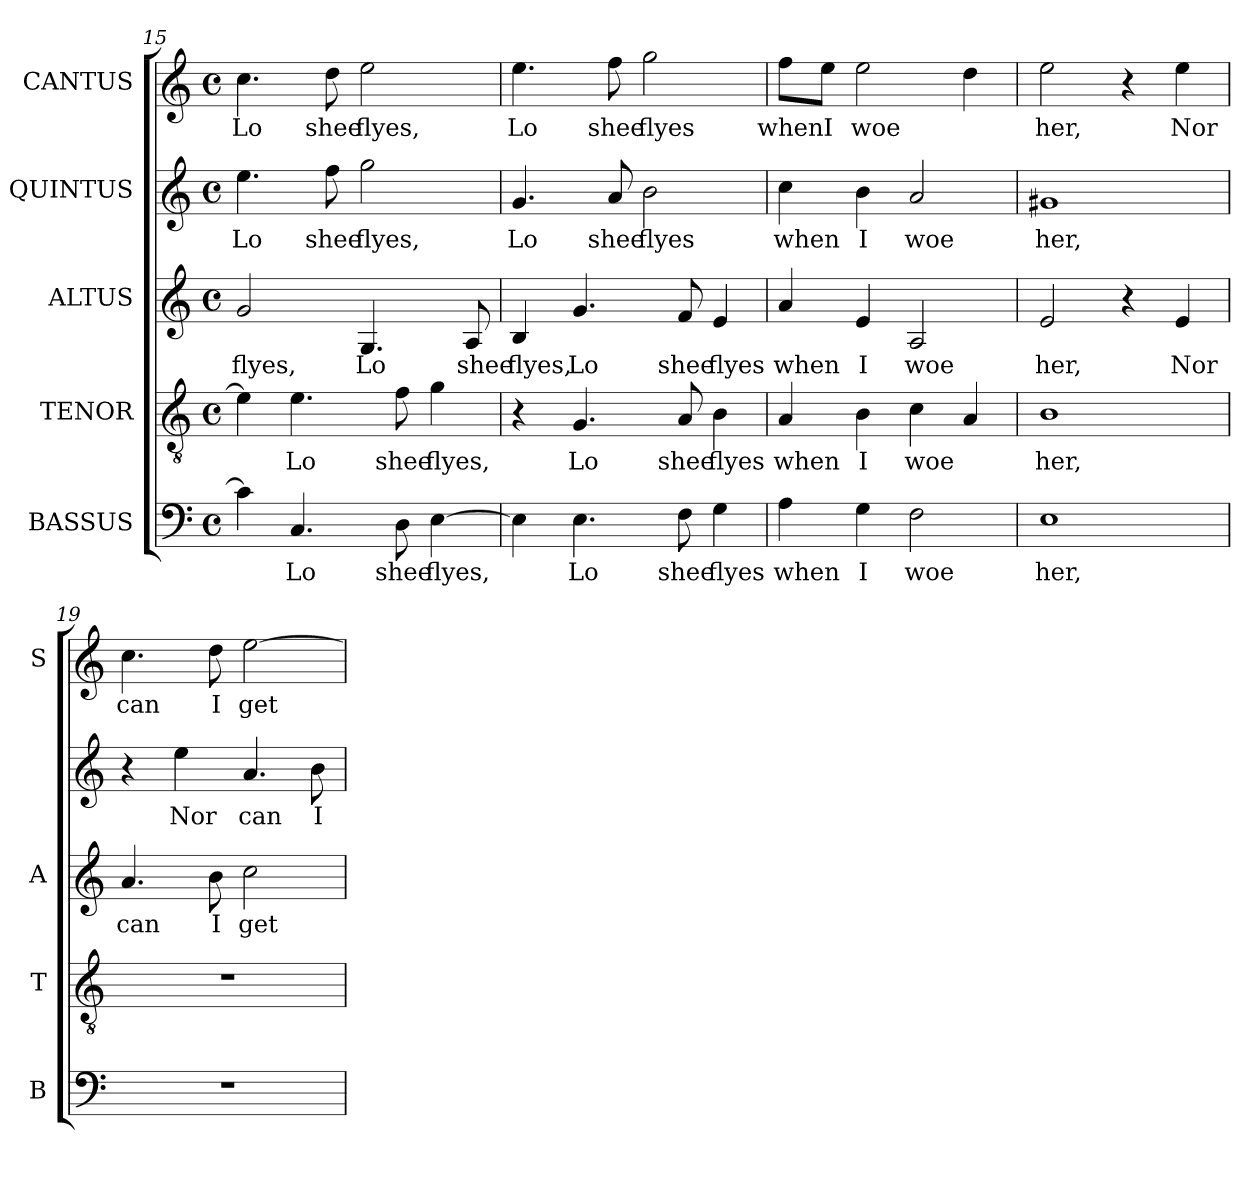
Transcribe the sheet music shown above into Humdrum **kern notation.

**kern	**text	**kern	**text	**kern	**text	**kern	**text	**kern	**text
*part5	*part5	*part4	*part4	*part3	*part3	*part2	*part2	*part1	*part1
*staff5	*staff5	*staff4	*staff4	*staff3	*staff3	*staff2	*staff2	*staff1	*staff1
*I"BASSUS	*	*I"TENOR	*	*I"ALTUS	*	*I"QUINTUS	*	*I"CANTUS	*
*I'B	*	*I'T	*	*I'A	*	*	*	*I'S	*
*clefF4	*	*clefGv2	*	*clefG2	*	*clefG2	*	*clefG2	*
*	*	*ITrd7c12	*	*	*	*	*	*	*
*k[]	*	*k[]	*	*k[]	*	*k[]	*	*k[]	*
*C:	*	*C:	*	*C:	*	*C:	*	*C:	*
*M4/4	*	*M4/4	*	*M4/4	*	*M4/4	*	*M4/4	*
*met(c)	*	*met(c)	*	*met(c)	*	*met(c)	*	*met(c)	*
=15	=15	=15	=15	=15	=15	=15	=15	=15	=15
!	!	!	!	!	!LO:LY:b:color=#000000	!	!	!	!
!	!	!	!	!	!	!	!LO:LY:b:color=#000000	!	!
!	!	!	!	!	!	!	!	!	!LO:LY:b:color=#000000
4ci\]	.	4Ei\]	.	2gi/	flyes,	4.eei\	Lo	4.cci\	Lo
!	!LO:LY:b:color=#000000	!	!	!	!	!	!	!	!
!	!	!	!LO:LY:b:color=#000000	!	!	!	!	!	!
4.Ci/	Lo	4.Ei\	Lo	.	.	.	.	.	.
!	!	!	!	!	!	!	!LO:LY:b:color=#000000	!	!
!	!	!	!	!	!	!	!	!	!LO:LY:b:color=#000000
.	.	.	.	.	.	8ffi\	shee	8ddi\	shee
!	!	!	!	!	!LO:LY:b:color=#000000	!	!	!	!
!	!	!	!	!	!	!	!LO:LY:b:color=#000000	!	!
!	!	!	!	!	!	!	!	!	!LO:LY:b:color=#000000
.	.	.	.	4.Gi/	Lo	2ggi\	flyes,	2eei\	flyes,
!	!LO:LY:b:color=#000000	!	!	!	!	!	!	!	!
!	!	!	!LO:LY:b:color=#000000	!	!	!	!	!	!
8Di\	shee	8Fi\	shee	.	.	.	.	.	.
!	!LO:LY:b:color=#000000	!	!	!	!	!	!	!	!
!	!	!	!LO:LY:b:color=#000000	!	!	!	!	!	!
[>4Ei\	flyes,	4Gi\	flyes,	.	.	.	.	.	.
!	!	!	!	!	!LO:LY:b:color=#000000	!	!	!	!
.	.	.	.	8Ai/	shee	.	.	.	.
=16	=16	=16	=16	=16	=16	=16	=16	=16	=16
!	!	!	!	!	!LO:LY:b:color=#000000	!	!	!	!
!	!	!	!	!	!	!	!LO:LY:b:color=#000000	!	!
!	!	!	!	!	!	!	!	!	!LO:LY:b:color=#000000
4Ei\]	.	4r	.	4Bi/	flyes,	4.gi/	Lo	4.eei\	Lo
!	!LO:LY:b:color=#000000	!	!	!	!	!	!	!	!
!	!	!	!LO:LY:b:color=#000000	!	!	!	!	!	!
!	!	!	!	!	!LO:LY:b:color=#000000	!	!	!	!
4.Ei\	Lo	4.GGi/	Lo	4.gi/	Lo	.	.	.	.
!	!	!	!	!	!	!	!LO:LY:b:color=#000000	!	!
!	!	!	!	!	!	!	!	!	!LO:LY:b:color=#000000
.	.	.	.	.	.	8ai/	shee	8ffi\	shee
!	!	!	!	!	!	!	!LO:LY:b:color=#000000	!	!
!	!	!	!	!	!	!	!	!	!LO:LY:b:color=#000000
.	.	.	.	.	.	2bi\	flyes	2ggi\	flyes
!	!LO:LY:b:color=#000000	!	!	!	!	!	!	!	!
!	!	!	!LO:LY:b:color=#000000	!	!	!	!	!	!
!	!	!	!	!	!LO:LY:b:color=#000000	!	!	!	!
8Fi\	shee	8AAi/	shee	8fi/	shee	.	.	.	.
!	!LO:LY:b:color=#000000	!	!	!	!	!	!	!	!
!	!	!	!LO:LY:b:color=#000000	!	!	!	!	!	!
!	!	!	!	!	!LO:LY:b:color=#000000	!	!	!	!
4Gi\	flyes	4BBi\	flyes	4ei/	flyes	.	.	.	.
!!LO:LB:g=z
=17	=17	=17	=17	=17	=17	=17	=17	=17	=17
!	!LO:LY:b:color=#000000	!	!	!	!	!	!	!	!
!	!	!	!LO:LY:b:color=#000000	!	!	!	!	!	!
!	!	!	!	!	!LO:LY:b:color=#000000	!	!	!	!
!	!	!	!	!	!	!	!LO:LY:b:color=#000000	!	!
!	!	!	!	!	!	!	!	!	!LO:LY:b:color=#000000
4Ai\	when	4AAi/	when	4ai/	when	4cci\	when	8ffi\L	when
!	!	!	!	!	!	!	!	!	!LO:LY:b:color=#000000
.	.	.	.	.	.	.	.	8eei\J	I
!	!LO:LY:b:color=#000000	!	!	!	!	!	!	!	!
!	!	!	!LO:LY:b:color=#000000	!	!	!	!	!	!
!	!	!	!	!	!LO:LY:b:color=#000000	!	!	!	!
!	!	!	!	!	!	!	!LO:LY:b:color=#000000	!	!
!	!	!	!	!	!	!	!	!	!LO:LY:b:color=#000000
4Gi\	I	4BBi\	I	4ei/	I	4bi\	I	2eei\	woe
!	!LO:LY:b:color=#000000	!	!	!	!	!	!	!	!
!	!	!	!LO:LY:b:color=#000000	!	!	!	!	!	!
!	!	!	!	!	!LO:LY:b:color=#000000	!	!	!	!
!	!	!	!	!	!	!	!LO:LY:b:color=#000000	!	!
2Fi\	woe	4Ci\	woe	2Ai/	woe	2ai/	woe	.	.
.	.	4AAi/	.	.	.	.	.	4ddi\	.
=18	=18	=18	=18	=18	=18	=18	=18	=18	=18
!	!LO:LY:b:color=#000000	!	!	!	!	!	!	!	!
!	!	!	!LO:LY:b:color=#000000	!	!	!	!	!	!
!	!	!	!	!	!LO:LY:b:color=#000000	!	!	!	!
!	!	!	!	!	!	!	!LO:LY:b:color=#000000	!	!
!	!	!	!	!	!	!	!	!	!LO:LY:b:color=#000000
1Ei	her,	1BBi	her,	2ei/	her,	1g#Xi	her,	2eei\	her,
.	.	.	.	4r	.	.	.	4r	.
!	!	!	!	!	!LO:LY:b:color=#000000	!	!	!	!
!	!	!	!	!	!	!	!	!	!LO:LY:b:color=#000000
.	.	.	.	4ei/	Nor	.	.	4eei\	Nor
=19	=19	=19	=19	=19	=19	=19	=19	=19	=19
!	!	!	!	!	!LO:LY:b:color=#000000	!	!	!	!
!	!	!	!	!	!	!	!	!	!LO:LY:b:color=#000000
1r	.	1r	.	4.ai/	can	4r	.	4.cci\	can
!	!	!	!	!	!	!	!LO:LY:b:color=#000000	!	!
.	.	.	.	.	.	4eei\	Nor	.	.
!	!	!	!	!	!LO:LY:b:color=#000000	!	!	!	!
!	!	!	!	!	!	!	!	!	!LO:LY:b:color=#000000
.	.	.	.	8bi\	I	.	.	8ddi\	I
!	!	!	!	!	!LO:LY:b:color=#000000	!	!	!	!
!	!	!	!	!	!	!	!LO:LY:b:color=#000000	!	!
!	!	!	!	!	!	!	!	!	!LO:LY:b:color=#000000
.	.	.	.	2cci\	get	4.ai/	can	[>2eei\	get
!	!	!	!	!	!	!	!LO:LY:b:color=#000000	!	!
.	.	.	.	.	.	8bi\	I	.	.
=	=	=	=	=	=	=	=	=	=
*-	*-	*-	*-	*-	*-	*-	*-	*-	*-
